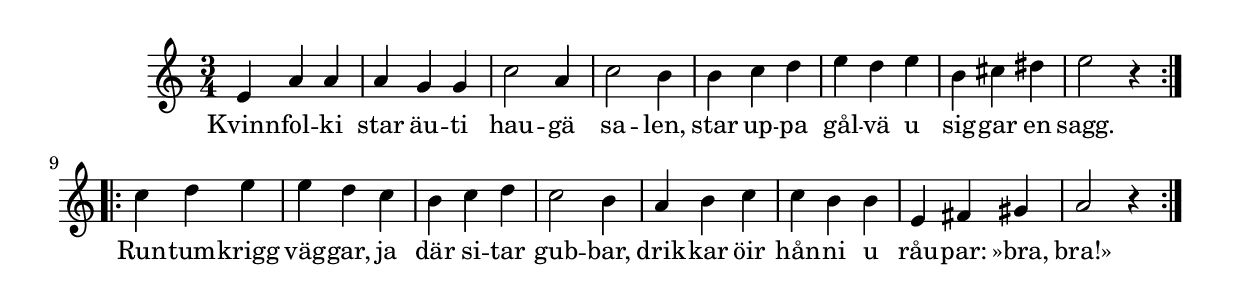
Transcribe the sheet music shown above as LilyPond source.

{
\time 3/4
\key a \minor

\repeat volta 2 { 
 e'4 a' a'  | 
 a' g' g'  | 
 c''2 a'4  | 
 c''2 b'4  | 
  b' c'' d''  | 
 e'' d'' e''  | 
 b' cis'' dis''  | 
 e''2 r4  |
 } %( endrepeat )% 
\repeat volta 2 { 
  c'' d'' e''  | 
 e'' d'' c''  | 
 b' c'' d''  | 
 c''2 b'4  | 
  a' b' c''  | 
 c'' b' b'  | 
 e' fis' gis'  | 
 a'2 r4  |
 } %( endrepeat )% 
  }
 \addlyrics {
     Kvinn -- fol -- ki star äu -- ti hau -- gä sa -- len,
     star up -- pa gål -- vä u sig -- gar en sagg.
     Run -- tum -- krigg väg -- gar, ja där si -- tar gub -- bar,
     drik -- kar öir hån -- ni u råu -- par: »bra, bra!»
}
